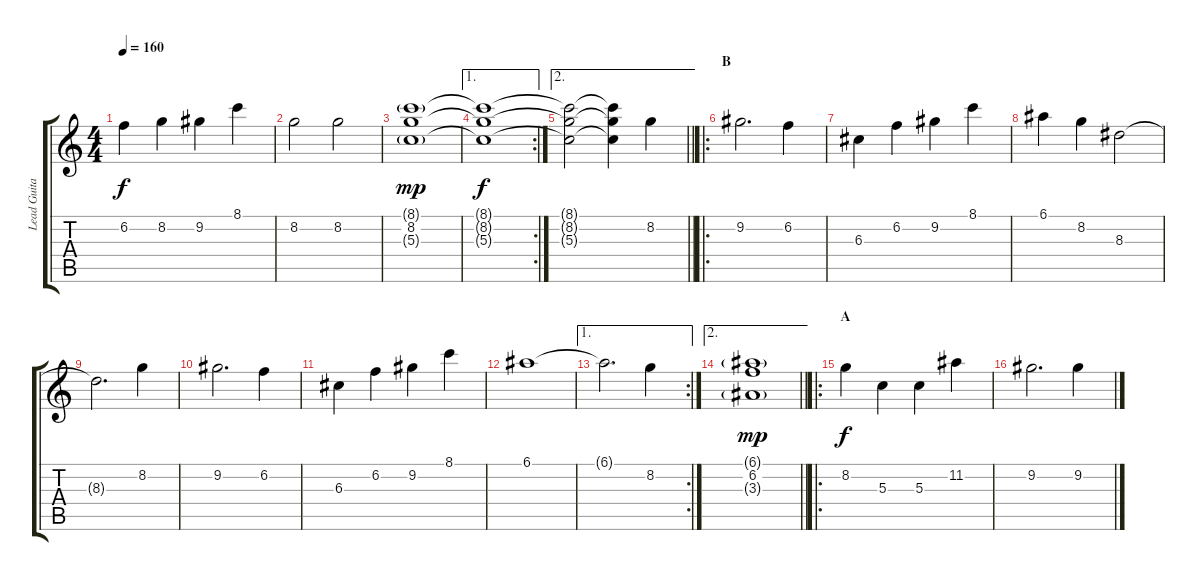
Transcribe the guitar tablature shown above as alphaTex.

\track ("Lead Guitar" "Lead Guita") {instrument electricguitarjazz}
\staff {score tabs}
\tuning (E4 B3 G3 D3 A2 E2) {hide}
\ts (4 4)
\tempo 160
\clef g2
\ks c
6.2.4{dy f} 8.2.4 9.2.4 8.1.4 |
8.2.2 8.2.2 |
(8.1{g} 8.2 5.3{g}).1{dy mp} |
\ae 1
\rc 2
(8.1{t} 8.2{t} 5.3{t}).1{dy f} |
\ae 2
\barLineRight lightlight
(8.1{t} 8.2{t} 5.3{t}).2 (8.1{t} 8.2{t} 5.3{t}).4 8.2.4 |
\ro
\section ("" "B")
9.2.2{d} 6.2.4 |
6.3.4 6.2.4 9.2.4 8.1.4 |
6.1.4 8.2.4 8.3.2 |
8.3{t}.2{d} 8.2.4 |
9.2.2{d} 6.2.4 |
6.3.4 6.2.4 9.2.4 8.1.4 |
6.1.1 |
\ae 1
\rc 2
6.1{t}.2{d} 8.2.4 |
\ae 2
\barLineRight lightlight
(6.1{g} 6.2 3.3{g}).1{dy mp} |
\ro
\section ("" "A")
8.2.4{dy f} 5.3.4 5.3.4 11.2.4 |
9.2.2{d} 9.2.4
